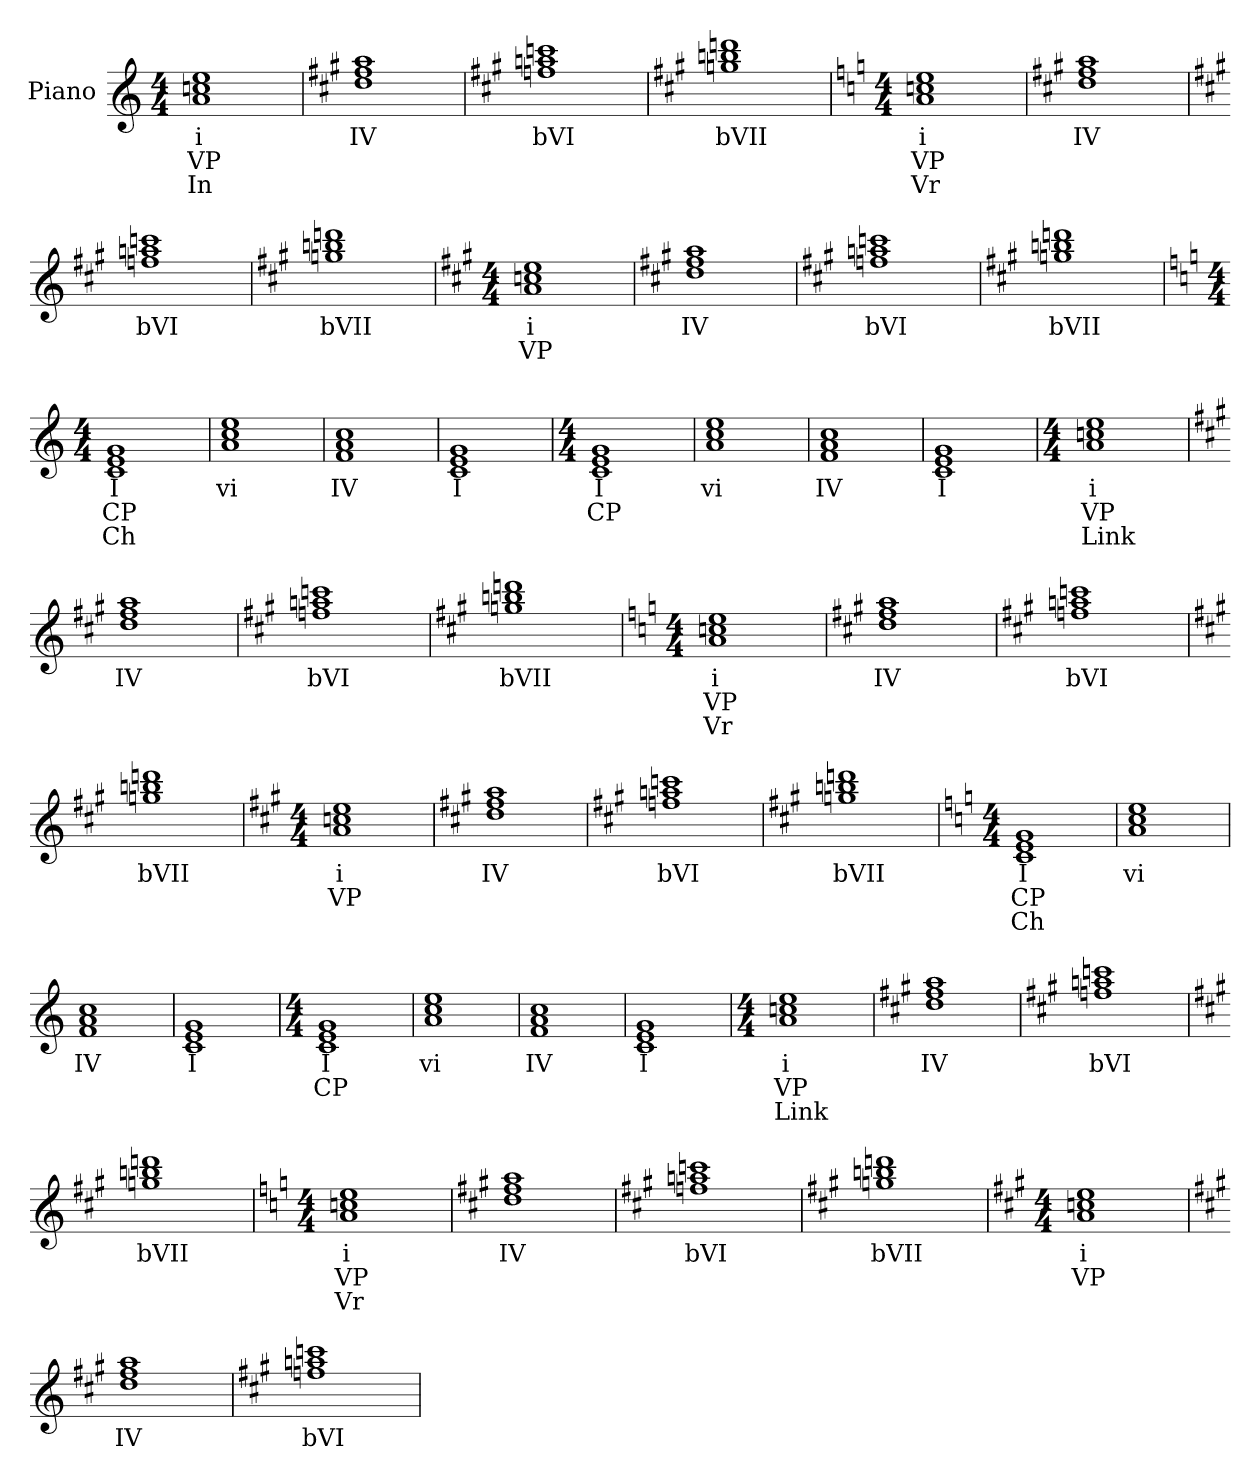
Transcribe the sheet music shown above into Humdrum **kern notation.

**kern	**text	**text	**text
*part1	*part1	*part1	*part1
*staff1	*staff1	*staff1	*staff1
*I"Piano	*	*	*
*I'Pno	*	*	*
*k[]	*	*	*
*C:	*	*	*
*M4/4	*	*	*
=	=	=	=
1a 1ccn 1ee	i	VP	In
=	=	=	=
*k[f#c#g#]	*	*	*
*A:	*	*	*
1dd 1ff# 1aa	IV	.	.
=	=	=	=
*k[f#c#g#]	*	*	*
*A:	*	*	*
1ffn 1aan 1cccn	bVI	.	.
=	=	=	=
*k[f#c#g#]	*	*	*
*A:	*	*	*
1ggn 1bbn 1dddn	bVII	.	.
=	=	=	=
*k[]	*	*	*
*C:	*	*	*
*M4/4	*	*	*
1a 1ccn 1ee	i	VP	Vr
=	=	=	=
*k[f#c#g#]	*	*	*
*A:	*	*	*
1dd 1ff# 1aa	IV	.	.
=	=	=	=
*k[f#c#g#]	*	*	*
*A:	*	*	*
1ffn 1aan 1cccn	bVI	.	.
=	=	=	=
*k[f#c#g#]	*	*	*
*A:	*	*	*
1ggn 1bbn 1dddn	bVII	.	.
=	=	=	=
*k[f#c#g#]	*	*	*
*A:	*	*	*
*M4/4	*	*	*
1a 1ccn 1ee	i	VP	.
=	=	=	=
*k[f#c#g#]	*	*	*
*A:	*	*	*
1dd 1ff# 1aa	IV	.	.
=	=	=	=
*k[f#c#g#]	*	*	*
*A:	*	*	*
1ffn 1aan 1cccn	bVI	.	.
=	=	=	=
*k[f#c#g#]	*	*	*
*A:	*	*	*
1ggn 1bbn 1dddn	bVII	.	.
=	=	=	=
*k[]	*	*	*
*C:	*	*	*
*M4/4	*	*	*
1c 1e 1g	I	CP	Ch
=	=	=	=
*k[]	*	*	*
*C:	*	*	*
1a 1cc 1ee	vi	.	.
=	=	=	=
*k[]	*	*	*
*C:	*	*	*
1f 1a 1cc	IV	.	.
=	=	=	=
*k[]	*	*	*
*C:	*	*	*
1c 1e 1g	I	.	.
=	=	=	=
*k[]	*	*	*
*C:	*	*	*
*M4/4	*	*	*
1c 1e 1g	I	CP	.
=	=	=	=
*k[]	*	*	*
*C:	*	*	*
1a 1cc 1ee	vi	.	.
=	=	=	=
*k[]	*	*	*
*C:	*	*	*
1f 1a 1cc	IV	.	.
=	=	=	=
*k[]	*	*	*
*C:	*	*	*
1c 1e 1g	I	.	.
=	=	=	=
*k[]	*	*	*
*C:	*	*	*
*M4/4	*	*	*
1a 1ccn 1ee	i	VP	Link
=	=	=	=
*k[f#c#g#]	*	*	*
*A:	*	*	*
1dd 1ff# 1aa	IV	.	.
=	=	=	=
*k[f#c#g#]	*	*	*
*A:	*	*	*
1ffn 1aan 1cccn	bVI	.	.
=	=	=	=
*k[f#c#g#]	*	*	*
*A:	*	*	*
1ggn 1bbn 1dddn	bVII	.	.
=	=	=	=
*k[]	*	*	*
*C:	*	*	*
*M4/4	*	*	*
1a 1ccn 1ee	i	VP	Vr
=	=	=	=
*k[f#c#g#]	*	*	*
*A:	*	*	*
1dd 1ff# 1aa	IV	.	.
=	=	=	=
*k[f#c#g#]	*	*	*
*A:	*	*	*
1ffn 1aan 1cccn	bVI	.	.
=	=	=	=
*k[f#c#g#]	*	*	*
*A:	*	*	*
1ggn 1bbn 1dddn	bVII	.	.
=	=	=	=
*k[f#c#g#]	*	*	*
*A:	*	*	*
*M4/4	*	*	*
1a 1ccn 1ee	i	VP	.
=	=	=	=
*k[f#c#g#]	*	*	*
*A:	*	*	*
1dd 1ff# 1aa	IV	.	.
=	=	=	=
*k[f#c#g#]	*	*	*
*A:	*	*	*
1ffn 1aan 1cccn	bVI	.	.
=	=	=	=
*k[f#c#g#]	*	*	*
*A:	*	*	*
1ggn 1bbn 1dddn	bVII	.	.
=	=	=	=
*k[]	*	*	*
*C:	*	*	*
*M4/4	*	*	*
1c 1e 1g	I	CP	Ch
=	=	=	=
*k[]	*	*	*
*C:	*	*	*
1a 1cc 1ee	vi	.	.
=	=	=	=
*k[]	*	*	*
*C:	*	*	*
1f 1a 1cc	IV	.	.
=	=	=	=
*k[]	*	*	*
*C:	*	*	*
1c 1e 1g	I	.	.
=	=	=	=
*k[]	*	*	*
*C:	*	*	*
*M4/4	*	*	*
1c 1e 1g	I	CP	.
=	=	=	=
*k[]	*	*	*
*C:	*	*	*
1a 1cc 1ee	vi	.	.
=	=	=	=
*k[]	*	*	*
*C:	*	*	*
1f 1a 1cc	IV	.	.
=	=	=	=
*k[]	*	*	*
*C:	*	*	*
1c 1e 1g	I	.	.
=	=	=	=
*k[]	*	*	*
*C:	*	*	*
*M4/4	*	*	*
1a 1ccn 1ee	i	VP	Link
=	=	=	=
*k[f#c#g#]	*	*	*
*A:	*	*	*
1dd 1ff# 1aa	IV	.	.
=	=	=	=
*k[f#c#g#]	*	*	*
*A:	*	*	*
1ffn 1aan 1cccn	bVI	.	.
=	=	=	=
*k[f#c#g#]	*	*	*
*A:	*	*	*
1ggn 1bbn 1dddn	bVII	.	.
=	=	=	=
*k[]	*	*	*
*C:	*	*	*
*M4/4	*	*	*
1a 1ccn 1ee	i	VP	Vr
=	=	=	=
*k[f#c#g#]	*	*	*
*A:	*	*	*
1dd 1ff# 1aa	IV	.	.
=	=	=	=
*k[f#c#g#]	*	*	*
*A:	*	*	*
1ffn 1aan 1cccn	bVI	.	.
=	=	=	=
*k[f#c#g#]	*	*	*
*A:	*	*	*
1ggn 1bbn 1dddn	bVII	.	.
=	=	=	=
*k[f#c#g#]	*	*	*
*A:	*	*	*
*M4/4	*	*	*
1a 1ccn 1ee	i	VP	.
=	=	=	=
*k[f#c#g#]	*	*	*
*A:	*	*	*
1dd 1ff# 1aa	IV	.	.
=	=	=	=
*k[f#c#g#]	*	*	*
*A:	*	*	*
1ffn 1aan 1cccn	bVI	.	.
=	=	=	=
*-	*-	*-	*-
